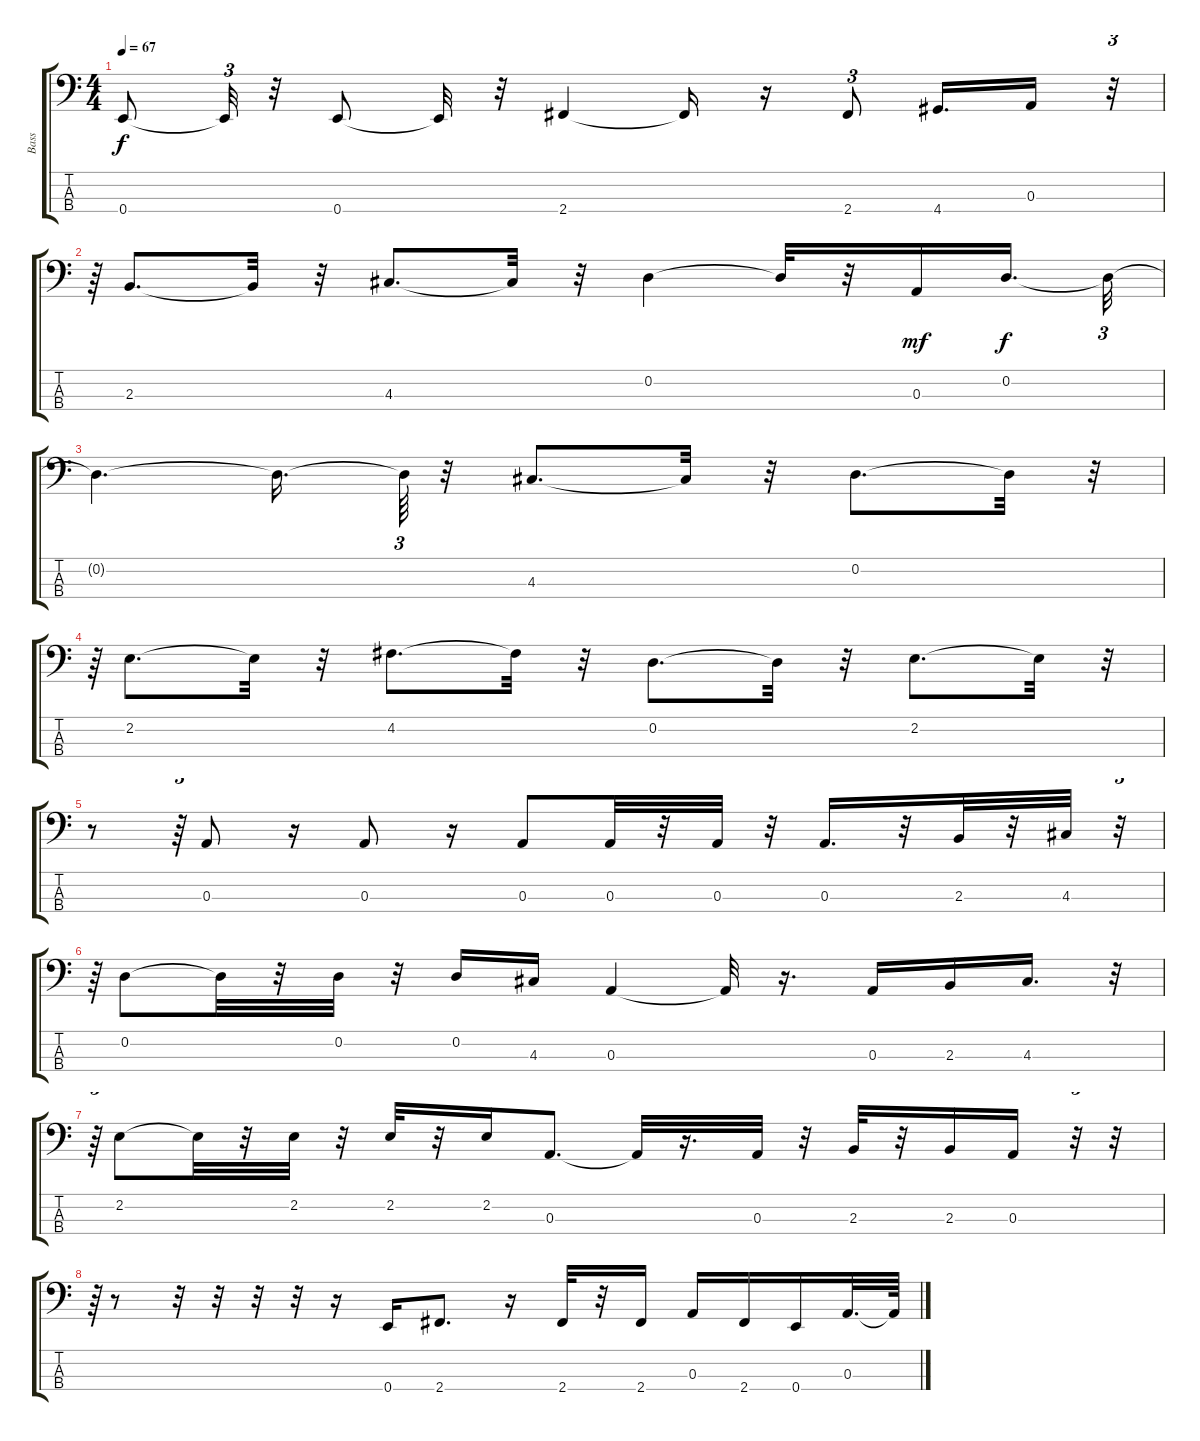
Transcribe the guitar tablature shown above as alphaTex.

\track ("Bass" "Bass") {instrument electricbassfinger}
\staff {score tabs}
\tuning (G2 D2 A1 E1) {hide}
\ts (4 4)
\tempo 67
\clef f4
\ks c
0.4{t}.8{dy f} 0.4{t}.32{tu (3 2)} r.32 0.4.8 0.4{t}.32 r.32 2.4.4 2.4{t}.16 r.16 2.4.8{tu (3 2)} 4.4.16{d} 0.3.16 r.32{tu (3 2)} |
r.64{tu (3 2)} 2.3.8{d} 2.3{t}.32 r.32 4.3.8{d} 4.3{t}.32 r.32 0.2.4 0.2{t}.32 r.32 0.3.16{dy mf} 0.2.16{d dy f} 0.2{t}.32{tu (3 2)} |
0.2{t}.4{d} 0.2{t}.16{d} 0.2{t}.64{tu (3 2)} r.32 4.3.8{d} 4.3{t}.32 r.32 0.2.8{d} 0.2{t}.32 r.32{tu (3 2)} |
r.64{tu (3 2)} 2.2.8{d} 2.2{t}.32 r.32 4.2.8{d} 4.2{t}.32 r.32 0.2.8{d} 0.2{t}.32 r.32 2.2.8{d} 2.2{t}.32 r.32{tu (3 2)} |
r.8 r.64{tu (3 2)} 0.3.8 r.16 0.3.8 r.16 0.3.8 0.3.32 r.32 0.3.32 r.32 0.3.16{d} r.32 2.3.32 r.32 4.3.32 r.32{tu (3 2)} |
r.64{tu (3 2)} 0.2.8 0.2{t}.32 r.32 0.2.32 r.32 0.2.16 4.3.16 0.3.4 0.3{t}.32 r.16{d} 0.3.16 2.3.16 4.3.16{d} r.32{tu (3 2)} |
r.64{tu (3 2)} 2.2.8 2.2{t}.32 r.32 2.2.32 r.32 2.2.32 r.32 2.2.16 0.3.8{d} 0.3{t}.32 r.16{d} 0.3.32 r.32 2.3.32 r.32 2.3.16 0.3.16 r.32{tu (3 2)} r.32 |
r.64{tu (3 2)} r.8 r.32 r.32 r.32 r.32 r.16 0.4.16 2.4.8{d} r.16 2.4.32 r.32 2.4.16 0.3.16 2.4.16 0.4.16 0.3.32{d} 0.3{t}.64
